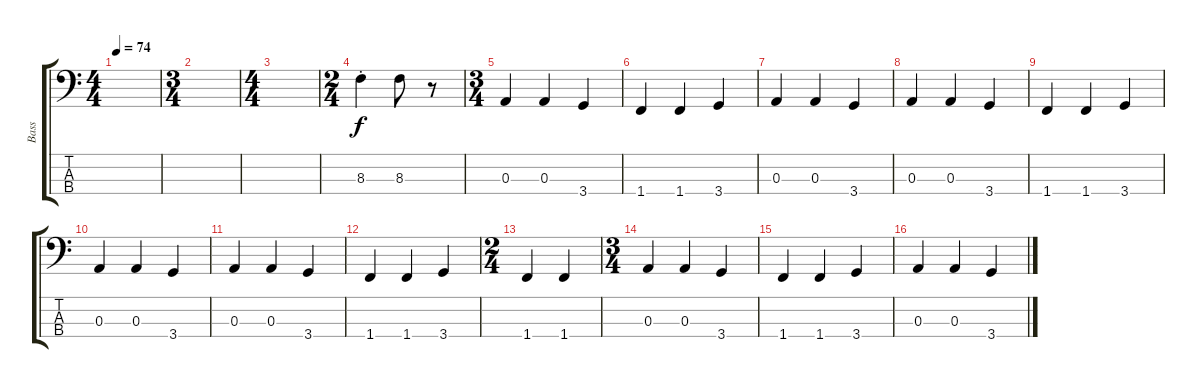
\track ("Bass" "Bass") {instrument electricbassfinger}
\staff {score tabs}
\tuning (G2 D2 A1 E1) {hide}
\ts (4 4)
\tempo 74
\clef f4
\ks c
|
\ts (3 4)
|
\ts (4 4)
|
\ts (2 4)
8.3{st}.4 8.3.8 r.8 |
\ts (3 4)
0.3.4 0.3.4 3.4.4 |
1.4.4 1.4.4 3.4.4 |
0.3.4 0.3.4 3.4.4 |
0.3.4 0.3.4 3.4.4 |
1.4.4 1.4.4 3.4.4 |
0.3.4 0.3.4 3.4.4 |
0.3.4 0.3.4 3.4.4 |
1.4.4 1.4.4 3.4.4 |
\ts (2 4)
1.4.4 1.4.4 |
\ts (3 4)
0.3.4 0.3.4 3.4.4 |
1.4.4 1.4.4 3.4.4 |
0.3.4 0.3.4 3.4.4
